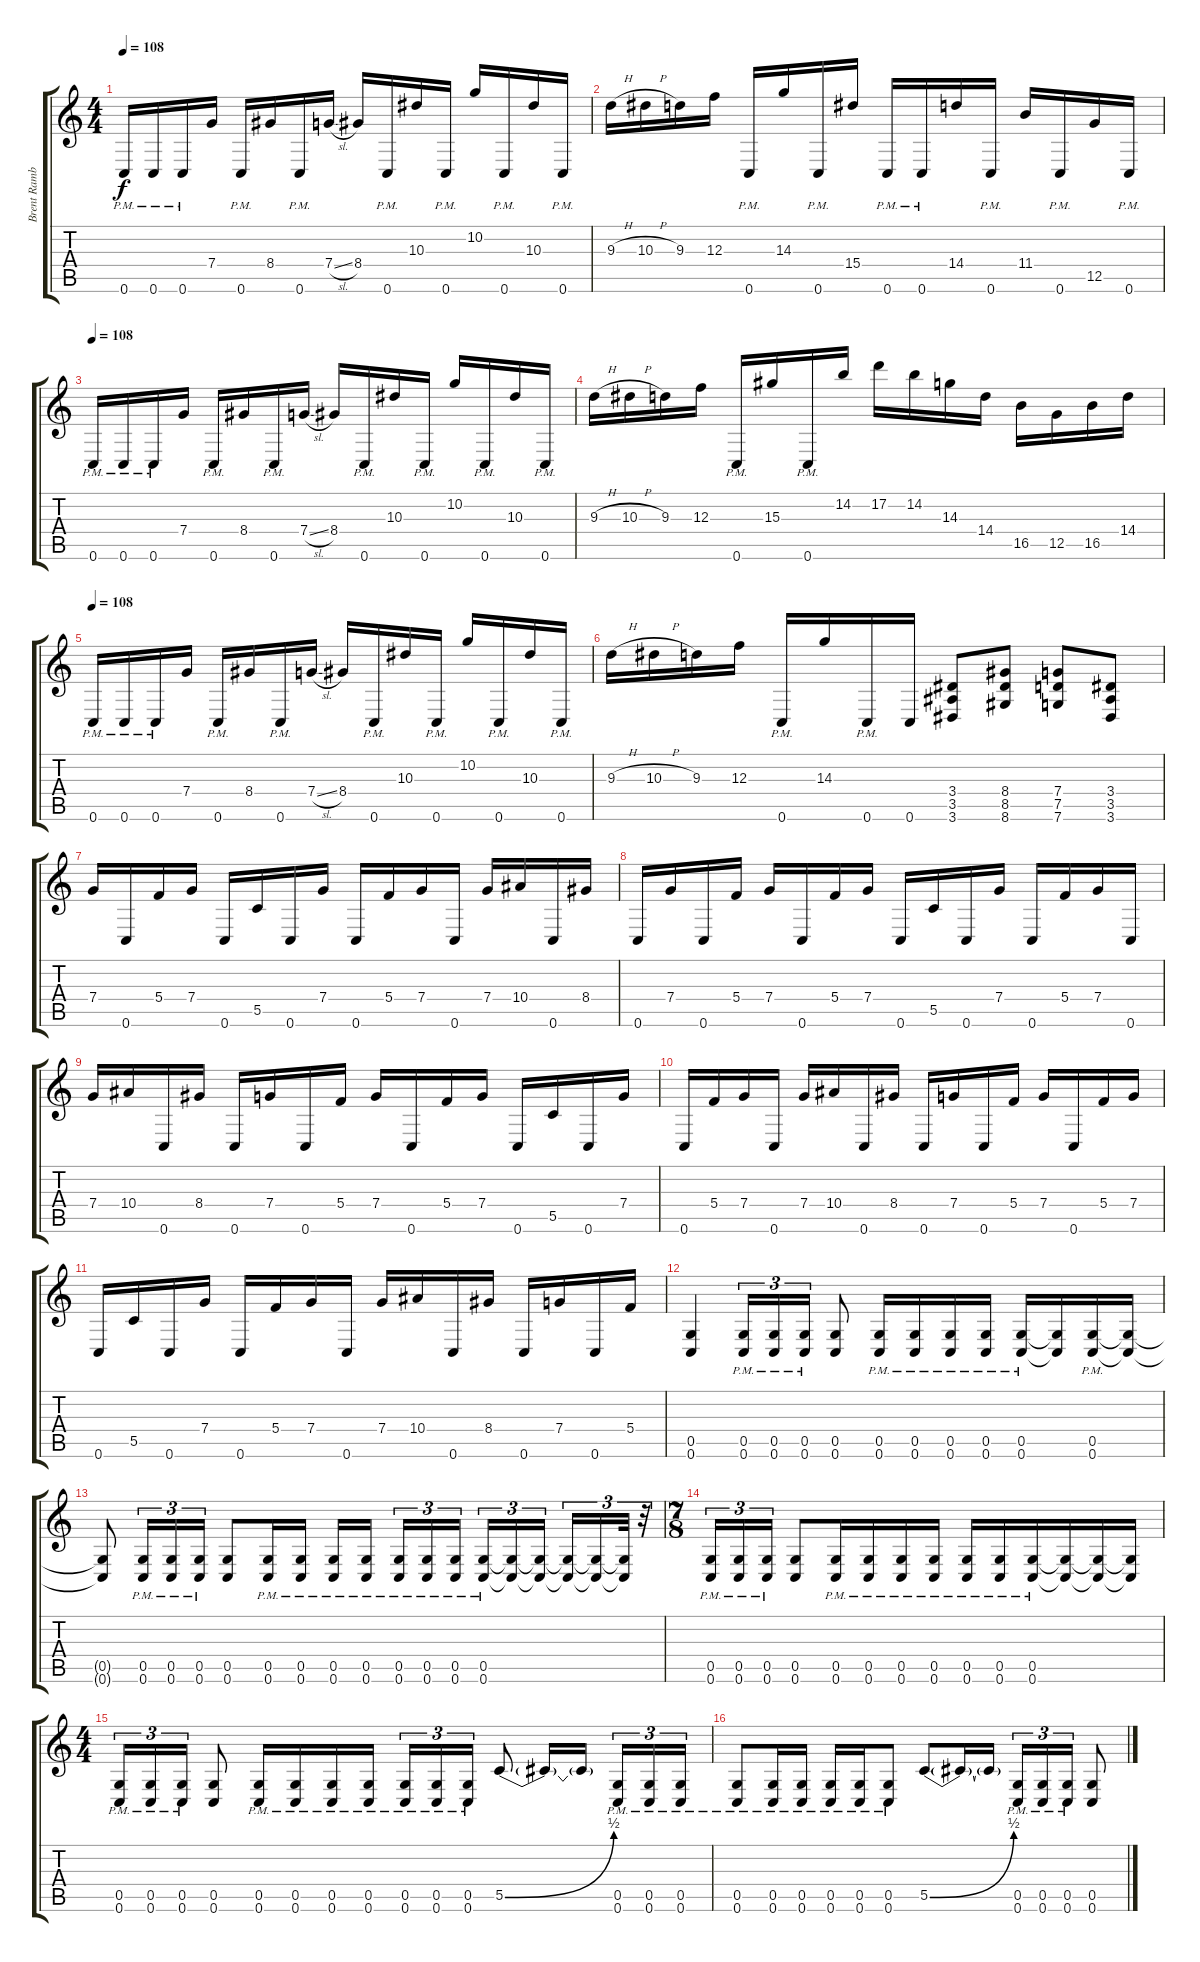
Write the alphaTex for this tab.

\track ("Brent Rambler" "Brent Ramb") {instrument distortionguitar}
\staff {score tabs}
\tuning (D4 A3 F3 C3 G2 C2) {hide}
\ts (4 4)
\tempo 108
\clef g2
\ks c
0.6{pm}.16{dy f} 0.6{pm}.16 0.6{pm}.16 7.4.16 0.6{pm}.16 8.4.16 0.6{pm}.16 7.4{sl}.16 8.4.16 0.6{pm}.16 10.3.16 0.6{pm}.16 10.2.16 0.6{pm}.16 10.3.16 0.6{pm}.16 |
9.3{h}.16 10.3{h}.16 9.3.16 12.3.16 0.6{pm}.16 14.3.16 0.6{pm}.16 15.4.16 0.6{pm}.16 0.6{pm}.16 14.4.16 0.6{pm}.16 11.4.16 0.6{pm}.16 12.5.16 0.6{pm}.16 |
\tempo 108
0.6{pm}.16 0.6{pm}.16 0.6{pm}.16 7.4.16 0.6{pm}.16 8.4.16 0.6{pm}.16 7.4{sl}.16 8.4.16 0.6{pm}.16 10.3.16 0.6{pm}.16 10.2.16 0.6{pm}.16 10.3.16 0.6{pm}.16 |
9.3{h}.16 10.3{h}.16 9.3.16 12.3.16 0.6{pm}.16 15.3.16 0.6{pm}.16 14.2.16 17.2.16 14.2.16 14.3.16 14.4.16 16.5.16 12.5.16 16.5.16 14.4.16 |
\tempo 108
0.6{pm}.16 0.6{pm}.16 0.6{pm}.16 7.4.16 0.6{pm}.16 8.4.16 0.6{pm}.16 7.4{sl}.16 8.4.16 0.6{pm}.16 10.3.16 0.6{pm}.16 10.2.16 0.6{pm}.16 10.3.16 0.6{pm}.16 |
9.3{h}.16 10.3{h}.16 9.3.16 12.3.16 0.6{pm}.16 14.3.16 0.6{pm}.16 0.6.16 (3.4 3.5 3.6).8 (8.4 8.5 8.6).8 (7.4 7.5 7.6).8 (3.4 3.5 3.6).8 |
7.4.16 0.6.16 5.4.16 7.4.16 0.6.16 5.5.16 0.6.16 7.4.16 0.6.16 5.4.16 7.4.16 0.6.16 7.4.16 10.4.16 0.6.16 8.4.16 |
0.6.16 7.4.16 0.6.16 5.4.16 7.4.16 0.6.16 5.4.16 7.4.16 0.6.16 5.5.16 0.6.16 7.4.16 0.6.16 5.4.16 7.4.16 0.6.16 |
7.4.16 10.4.16 0.6.16 8.4.16 0.6.16 7.4.16 0.6.16 5.4.16 7.4.16 0.6.16 5.4.16 7.4.16 0.6.16 5.5.16 0.6.16 7.4.16 |
0.6.16 5.4.16 7.4.16 0.6.16 7.4.16 10.4.16 0.6.16 8.4.16 0.6.16 7.4.16 0.6.16 5.4.16 7.4.16 0.6.16 5.4.16 7.4.16 |
0.6.16 5.5.16 0.6.16 7.4.16 0.6.16 5.4.16 7.4.16 0.6.16 7.4.16 10.4.16 0.6.16 8.4.16 0.6.16 7.4.16 0.6.16 5.4.16 |
(0.5 0.6).4 (0.5{pm} 0.6{pm}).16{tu (3 2)} (0.5{pm} 0.6{pm}).16{tu (3 2)} (0.5{pm} 0.6{pm}).16{tu (3 2)} (0.5 0.6).8 (0.5{pm} 0.6{pm}).16 (0.5{pm} 0.6{pm}).16 (0.5{pm} 0.6{pm}).16 (0.5{pm} 0.6{pm}).16 (0.5{pm} 0.6{pm}).16 (0.5{t} 0.6{t}).16 (0.5{pm} 0.6{pm}).16 (0.5{t} 0.6{t}).16 |
(0.5{t} 0.6{t}).8 (0.5{pm} 0.6{pm}).16{tu (3 2)} (0.5{pm} 0.6{pm}).16{tu (3 2)} (0.5{pm} 0.6{pm}).16{tu (3 2)} (0.5 0.6).8 (0.5{pm} 0.6{pm}).16 (0.5{pm} 0.6{pm}).16 (0.5{pm} 0.6{pm}).16 (0.5{pm} 0.6{pm}).16{beam splitsecondary} (0.5{pm} 0.6{pm}).16{tu (3 2)} (0.5{pm} 0.6{pm}).16{tu (3 2)} (0.5{pm} 0.6{pm}).16{tu (3 2)} (0.5{pm} 0.6{pm}).16{tu (3 2)} (0.5{t} 0.6{t}).16{tu (3 2)} (0.5{t} 0.6{t}).16{tu (3 2) beam splitsecondary} (0.5{t} 0.6{t}).16{tu (3 2)} (0.5{t} 0.6{t}).16{tu (3 2)} (0.5{t} 0.6{t}).32{tu (3 2)} r.32{tu (3 2)} |
\ts (7 8)
(0.5{pm} 0.6{pm}).16{tu (3 2)} (0.5{pm} 0.6{pm}).16{tu (3 2)} (0.5{pm} 0.6{pm}).16{tu (3 2)} (0.5 0.6).8 (0.5{pm} 0.6{pm}).16 (0.5{pm} 0.6{pm}).16 (0.5{pm} 0.6{pm}).16 (0.5{pm} 0.6{pm}).16 (0.5{pm} 0.6{pm}).16 (0.5{pm} 0.6{pm}).16 (0.5{pm} 0.6{pm}).16 (0.5{t} 0.6{t}).16 (0.5{t} 0.6{t}).16 (0.5{t} 0.6{t}).16 |
\ts (4 4)
(0.5{pm} 0.6{pm}).16{tu (3 2)} (0.5{pm} 0.6{pm}).16{tu (3 2)} (0.5{pm} 0.6{pm}).16{tu (3 2)} (0.5 0.6).8 (0.5{pm} 0.6{pm}).16 (0.5{pm} 0.6{pm}).16 (0.5{pm} 0.6{pm}).16 (0.5{pm} 0.6{pm}).16 (0.5{pm} 0.6{pm}).16{tu (3 2)} (0.5{pm} 0.6{pm}).16{tu (3 2)} (0.5{pm} 0.6{pm}).16{tu (3 2)} 5.5{be (bend 0 0 60 2)}.8 5.5{t}.16 5.5{t}.16{beam splitsecondary} (0.5{pm} 0.6{pm}).16{tu (3 2)} (0.5{pm} 0.6{pm}).16{tu (3 2)} (0.5{pm} 0.6{pm}).16{tu (3 2)} |
(0.5{pm} 0.6{pm}).8 (0.5{pm} 0.6{pm}).16 (0.5{pm} 0.6{pm}).16 (0.5{pm} 0.6{pm}).16 (0.5{pm} 0.6{pm}).16 (0.5{pm} 0.6{pm}).8 5.5{be (bend 0 0 60 2)}.8 5.5{t}.16 5.5{t}.16 (0.5{pm} 0.6{pm}).16{tu (3 2)} (0.5{pm} 0.6{pm}).16{tu (3 2)} (0.5{pm} 0.6{pm}).16{tu (3 2)} (0.5 0.6).8
